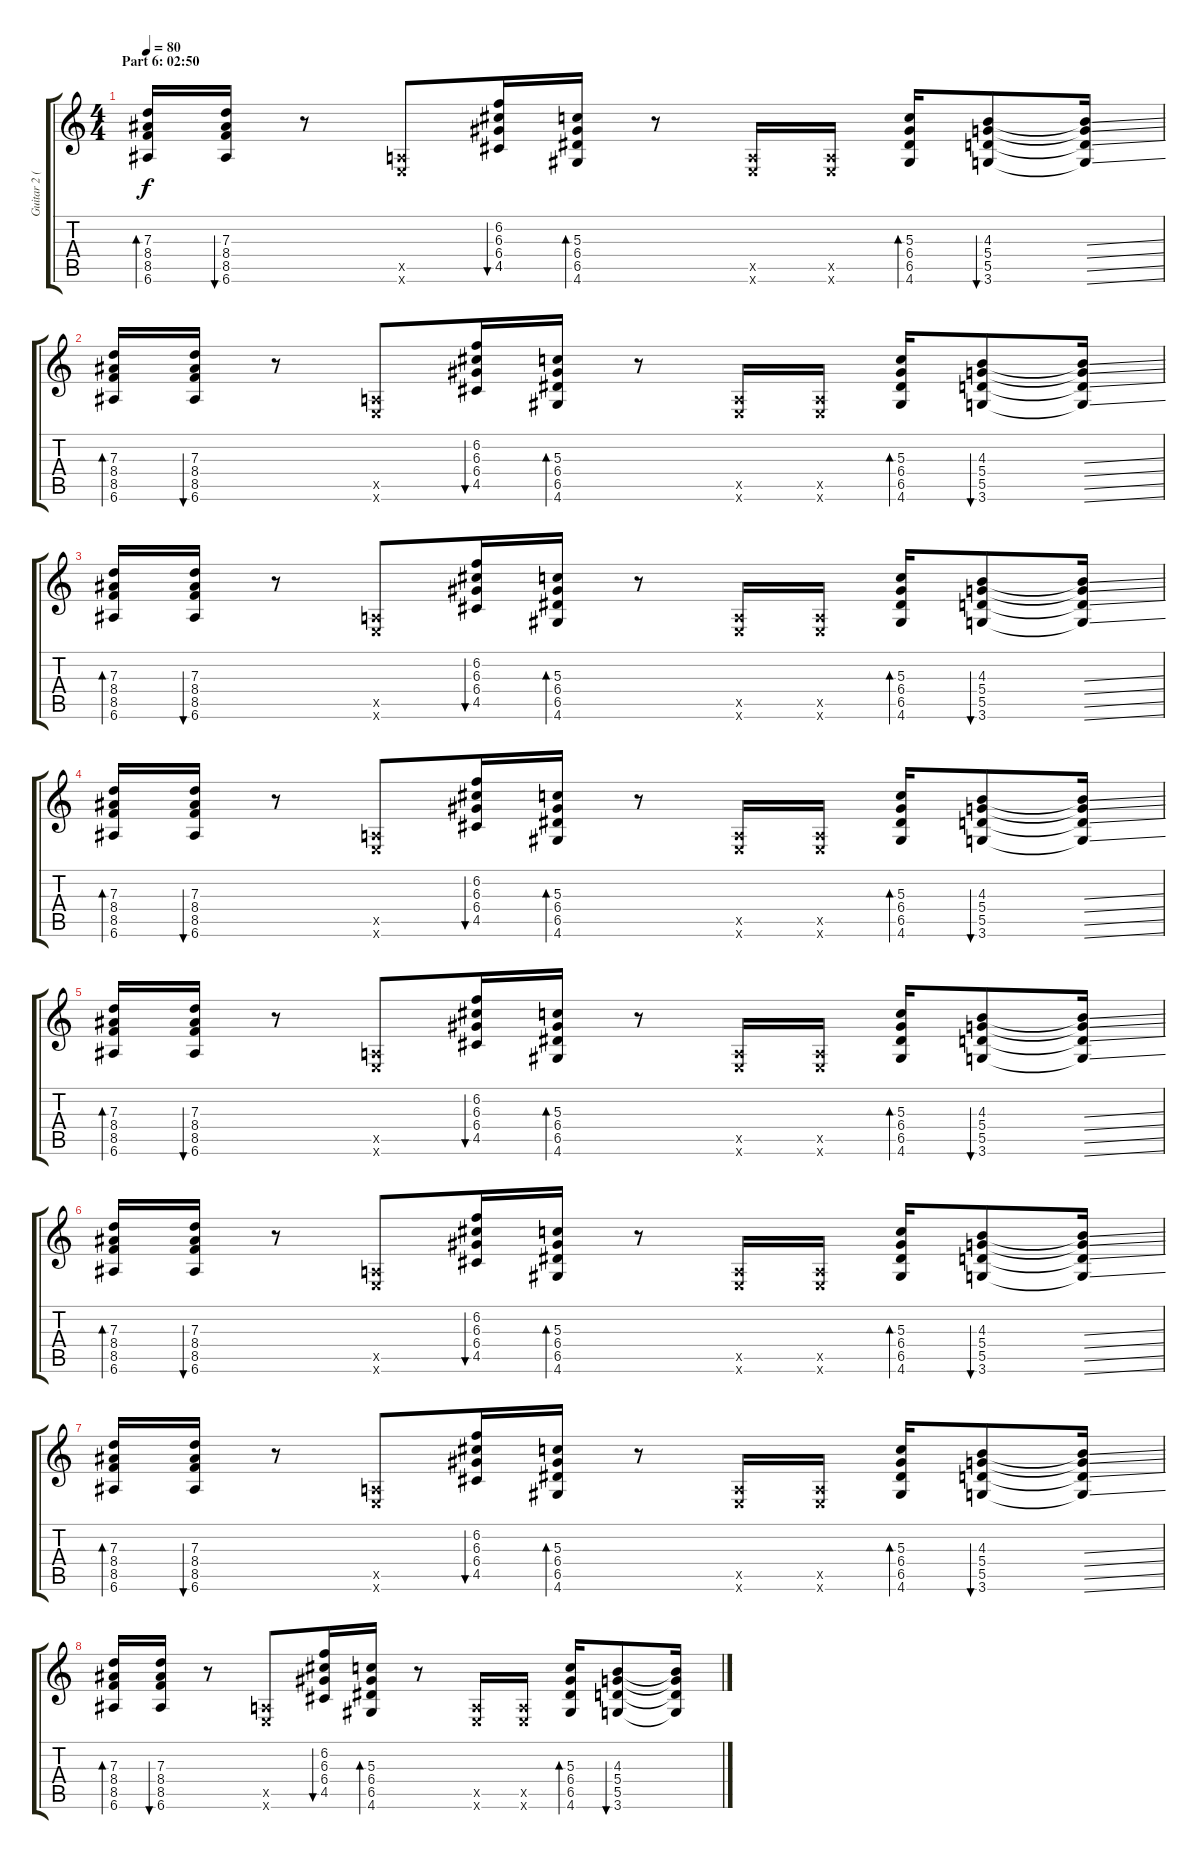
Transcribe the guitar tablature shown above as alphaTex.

\track ("Guitar 2 (Distortion)" "Guitar 2 (") {instrument distortionguitar}
\staff {score tabs}
\tuning (E4 B3 G3 D3 A2 E2) {hide}
\ts (4 4)
\section ("" "Part 6: 02:50")
\tempo 80
\clef g2
\ks c
(7.3 8.4 8.5 6.6).16{bd 30 dy f} (7.3 8.4 8.5 6.6).16{bu 30} r.8 (0.5{x} 0.6{x}).8 (6.2 6.3 6.4 4.5).16{bu 30} (5.3 6.4 6.5 4.6).16{bd 30} r.8 (0.5{x} 0.6{x}).16 (0.5{x} 0.6{x}).16 (5.3 6.4 6.5 4.6).16{bd 30} (4.3 5.4 5.5 3.6).8{bu 30} (4.3{ss t} 5.4{ss t} 5.5{ss t} 3.6{ss t}).16 |
(7.3 8.4 8.5 6.6).16{bd 30} (7.3 8.4 8.5 6.6).16{bu 30} r.8 (0.5{x} 0.6{x}).8 (6.2 6.3 6.4 4.5).16{bu 30} (5.3 6.4 6.5 4.6).16{bd 30} r.8 (0.5{x} 0.6{x}).16 (0.5{x} 0.6{x}).16 (5.3 6.4 6.5 4.6).16{bd 30} (4.3 5.4 5.5 3.6).8{bu 30} (4.3{ss t} 5.4{ss t} 5.5{ss t} 3.6{ss t}).16 |
(7.3 8.4 8.5 6.6).16{bd 30} (7.3 8.4 8.5 6.6).16{bu 30} r.8 (0.5{x} 0.6{x}).8 (6.2 6.3 6.4 4.5).16{bu 30} (5.3 6.4 6.5 4.6).16{bd 30} r.8 (0.5{x} 0.6{x}).16 (0.5{x} 0.6{x}).16 (5.3 6.4 6.5 4.6).16{bd 30} (4.3 5.4 5.5 3.6).8{bu 30} (4.3{ss t} 5.4{ss t} 5.5{ss t} 3.6{ss t}).16 |
(7.3 8.4 8.5 6.6).16{bd 30} (7.3 8.4 8.5 6.6).16{bu 30} r.8 (0.5{x} 0.6{x}).8 (6.2 6.3 6.4 4.5).16{bu 30} (5.3 6.4 6.5 4.6).16{bd 30} r.8 (0.5{x} 0.6{x}).16 (0.5{x} 0.6{x}).16 (5.3 6.4 6.5 4.6).16{bd 30} (4.3 5.4 5.5 3.6).8{bu 30} (4.3{ss t} 5.4{ss t} 5.5{ss t} 3.6{ss t}).16 |
(7.3 8.4 8.5 6.6).16{bd 30} (7.3 8.4 8.5 6.6).16{bu 30} r.8 (0.5{x} 0.6{x}).8 (6.2 6.3 6.4 4.5).16{bu 30} (5.3 6.4 6.5 4.6).16{bd 30} r.8 (0.5{x} 0.6{x}).16 (0.5{x} 0.6{x}).16 (5.3 6.4 6.5 4.6).16{bd 30} (4.3 5.4 5.5 3.6).8{bu 30} (4.3{ss t} 5.4{ss t} 5.5{ss t} 3.6{ss t}).16 |
(7.3 8.4 8.5 6.6).16{bd 30} (7.3 8.4 8.5 6.6).16{bu 30} r.8 (0.5{x} 0.6{x}).8 (6.2 6.3 6.4 4.5).16{bu 30} (5.3 6.4 6.5 4.6).16{bd 30} r.8 (0.5{x} 0.6{x}).16 (0.5{x} 0.6{x}).16 (5.3 6.4 6.5 4.6).16{bd 30} (4.3 5.4 5.5 3.6).8{bu 30} (4.3{ss t} 5.4{ss t} 5.5{ss t} 3.6{ss t}).16 |
(7.3 8.4 8.5 6.6).16{bd 30} (7.3 8.4 8.5 6.6).16{bu 30} r.8 (0.5{x} 0.6{x}).8 (6.2 6.3 6.4 4.5).16{bu 30} (5.3 6.4 6.5 4.6).16{bd 30} r.8 (0.5{x} 0.6{x}).16 (0.5{x} 0.6{x}).16 (5.3 6.4 6.5 4.6).16{bd 30} (4.3 5.4 5.5 3.6).8{bu 30} (4.3{ss t} 5.4{ss t} 5.5{ss t} 3.6{ss t}).16 |
(7.3 8.4 8.5 6.6).16{bd 30} (7.3 8.4 8.5 6.6).16{bu 30} r.8 (0.5{x} 0.6{x}).8 (6.2 6.3 6.4 4.5).16{bu 30} (5.3 6.4 6.5 4.6).16{bd 30} r.8 (0.5{x} 0.6{x}).16 (0.5{x} 0.6{x}).16 (5.3 6.4 6.5 4.6).16{bd 30} (4.3 5.4 5.5 3.6).8{bu 30} (4.3{ss t} 5.4{ss t} 5.5{ss t} 3.6{ss t}).16
